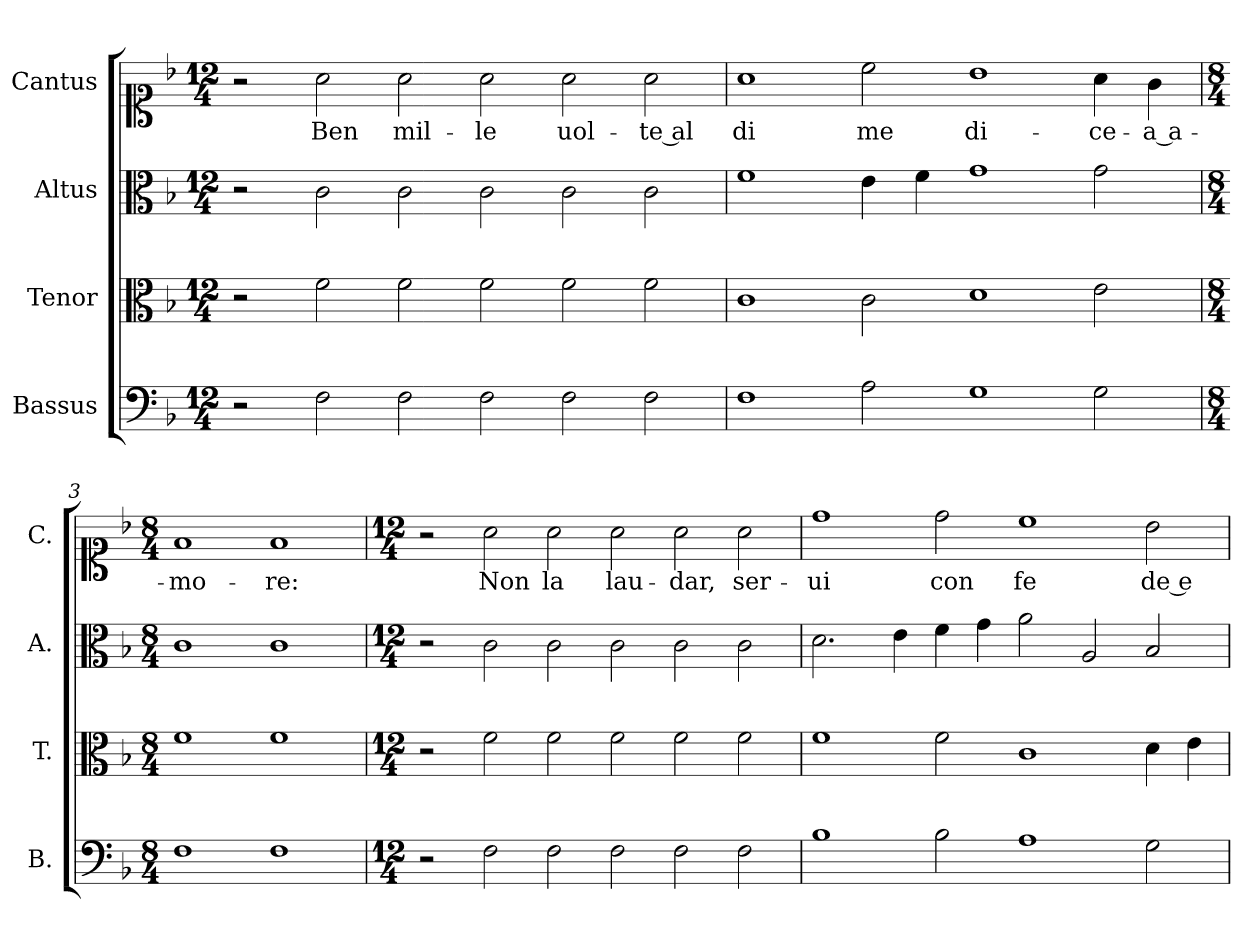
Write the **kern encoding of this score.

**kern	**kern	**kern	**kern	**text
*part4	*part3	*part2	*part1	*part1
*staff4	*staff3	*staff2	*staff1	*staff1
*I"Bassus	*I"Tenor	*I"Altus	*I"Cantus	*
*I'B.	*I'T.	*I'A.	*I'C.	*
*clefF4	*clefC3	*clefC3	*clefC1	*
*k[b-]	*k[b-]	*k[b-]	*k[b-]	*
*M12/4	*M12/4	*M12/4	*M12/4	*
=1	=1	=1	=1	=1
2r	2r	2r	2r	.
!	!	!	!	!LO:LY:b
2F\	2f\	2c\	2a\	Ben
!	!	!	!	!LO:LY:b
2F\	2f\	2c\	2a\	mil-
!	!	!	!	!LO:LY:b
2F\	2f\	2c\	2a\	-le
!	!	!	!	!LO:LY:b
2F\	2f\	2c\	2a\	uol-
!	!	!	!	!LO:LY:b
2F\	2f\	2c\	2a\	-te al
=2	=2	=2	=2	=2
!	!	!	!	!LO:LY:b
1F	1c	1f	1a	di
!	!	!	!	!LO:LY:b
2A\	2c\	4e\	2cc\	me
.	.	4f\	.	.
!	!	!	!	!LO:LY:b
1G	1d	1g	1b-	di-
!	!	!	!	!LO:LY:b
2G\	2e\	2g\	4a\	-ce-
!	!	!	!	!LO:LY:b
.	.	.	4g\	-a a-
=3	=3	=3	=3	=3
*M8/4	*M8/4	*M8/4	*M8/4	*
!	!	!	!	!LO:LY:b
1F	1f	1c	1f	-mo-
!	!	!	!	!LO:LY:b
1F	1f	1c	1f	-re:
!!LO:LB:g=z
=4	=4	=4	=4	=4
*M12/4	*M12/4	*M12/4	*M12/4	*
2r	2r	2r	2r	.
!	!	!	!	!LO:LY:b
2F\	2f\	2c\	2a\	Non
!	!	!	!	!LO:LY:b
2F\	2f\	2c\	2a\	la
!	!	!	!	!LO:LY:b
2F\	2f\	2c\	2a\	lau-
!	!	!	!	!LO:LY:b
2F\	2f\	2c\	2a\	-dar,
!	!	!	!	!LO:LY:b
2F\	2f\	2c\	2a\	ser-
=5	=5	=5	=5	=5
!	!	!	!	!LO:LY:b
1B-	1f	2.d\	1dd	-ui
.	.	4e\	.	.
!	!	!	!	!LO:LY:b
2B-\	2f\	4f\	2dd\	con
.	.	4g\	.	.
!	!	!	!	!LO:LY:b
1A	1c	2a\	1cc	fe
.	.	2A/	.	.
!	!	!	!	!LO:LY:b
2G\	4d\	2B-/	2b-\	de e
.	4e\	.	.	.
=	=	=	=	=
*-	*-	*-	*-	*-
